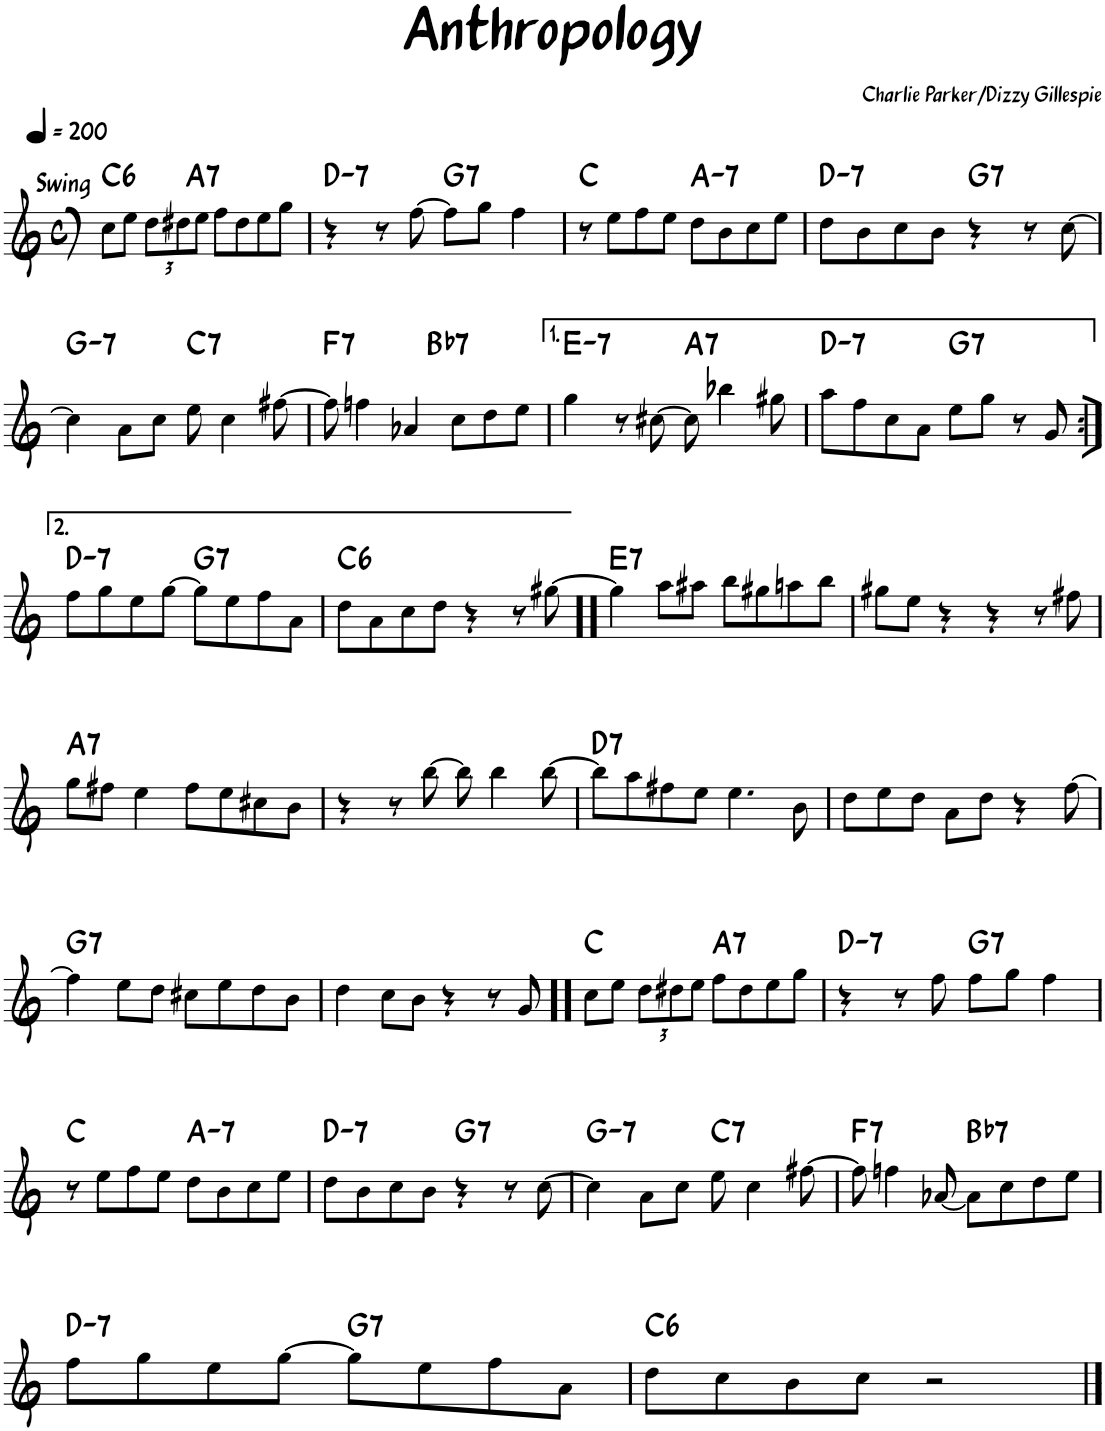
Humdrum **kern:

**kern	**harte
*part1	*part1
*staff1	*
*I"Tenor Saxophone	*
*I'T. Sax.	*
*clefG2	*
*Trd8c14	*
*k[]	*
*M4/4	*
*met(c)	*
*MM200	*
=1	=1
!LO:TX:a:B:t=Swing	!LO:H:kt=6
*^	*
8cc\L	4.ryy	C:maj6
8ee\J	.	.
*Xbrackettup	*	*
12dd\L	.	.
12dd#X\	.	.
!	!	!LO:H:kt=7
.	2ryy	A:7
12ee\J	.	.
8ff\L	.	.
8dd#\	.	.
8ee\	.	.
8gg\J	8ryy	.
=2	=2	=2
!	!	!LO:H:kt=7
*v	*v	*
4r	D:min7
8r	.
[8ff\	.
!	!LO:H:kt=7
8ff\L]	G:7
8gg\J	.
4ff\	.
=3	=3
8r	C:maj
8ee\L	.
8ff\	.
8ee\J	.
!	!LO:H:kt=7
8dd\L	A:min7
8b\	.
8cc\	.
8ee\J	.
=4	=4
!	!LO:H:kt=7
8dd\L	D:min7
8b\	.
8cc\	.
8b\J	.
!	!LO:H:kt=7
4r	G:7
8r	.
[8cc\	.
!!LO:LB:g=z
=5	=5
!	!LO:H:kt=7
4cc\]	G:min7
8a\L	.
8cc\J	.
!	!LO:H:kt=7
8ee\	C:7
4cc\	.
[8ff#X\	.
=6	=6
!	!LO:H:kt=7
*^	*
8ff#\]	2ryy	F:7
4ffn\	.	.
4a-X/	.	.
!	!	!LO:H:kt=7
.	2ryy	Bb:7
8cc\L	.	.
8dd\	.	.
8ee\J	.	.
=7	=7	=7
!	!	!LO:H:kt=7
*v	*v	*
4gg\	E:min7
8r	.
[8cc#X\	.
!	!LO:H:kt=7
8cc#\]	A:7
4bb-X\	.
8gg#X\	.
=8	=8
!	!LO:H:kt=7
8aa\L	D:min7
8ff\	.
8cc\	.
8a\J	.
!	!LO:H:kt=7
8ee\L	G:7
8gg\J	.
8r	.
8g/	.
!!LO:LB:g=z
=9:|!	=9:|!
!	!LO:H:kt=7
8ff\L	D:min7
8gg\	.
8ee\	.
[8gg\J	.
!	!LO:H:kt=7
8gg\L]	G:7
8ee\	.
8ff\	.
8a\J	.
=10	=10
!	!LO:H:kt=6
8dd\L	C:maj6
8a\	.
8cc\	.
8dd\J	.
4r	.
8r	.
[8gg#X\	.
=11!!	=11!!
!	!LO:H:kt=7
4gg#\]	E:7
8aa\L	.
8aa#X\J	.
8bb\L	.
8gg#X\	.
8aan\	.
8bb\J	.
=12	=12
8gg#X\L	.
8ee\J	.
4r	.
4r	.
8r	.
8ff#X\	.
!!LO:LB:g=z
=13	=13
!	!LO:H:kt=7
8gg\L	A:7
8ff#X\J	.
4ee\	.
8ff#\L	.
8ee\	.
8cc#X\	.
8b\J	.
=14	=14
4r	.
8r	.
[8bb\	.
8bb\]	.
4bb\	.
[8bb\	.
=15	=15
!	!LO:H:kt=7
8bb\L]	D:7
8aa\	.
8ff#X\	.
8ee\J	.
4.ee\	.
8b\	.
=16	=16
8dd\L	.
8ee\	.
8dd\J	.
8a\L	.
8dd\J	.
4r	.
[8ff\	.
!!LO:LB:g=z
=17	=17
!	!LO:H:kt=7
4ff\]	G:7
8ee\L	.
8dd\J	.
8cc#X\L	.
8ee\	.
8dd\	.
8b\J	.
=18	=18
4dd\	.
8cc\L	.
8b\J	.
4r	.
8r	.
8g/	.
=19!!	=19!!
8cc\L	C:maj
8ee\J	.
12dd\L	.
12dd#X\	.
12ee\J	.
!	!LO:H:kt=7
8ff\L	A:7
8dd#\	.
8ee\	.
8gg\J	.
=20	=20
!	!LO:H:kt=7
4r	D:min7
8r	.
8ff\	.
!	!LO:H:kt=7
8ff\L	G:7
8gg\J	.
4ff\	.
!!LO:LB:g=z
=21	=21
8r	C:maj
8ee\L	.
8ff\	.
8ee\J	.
!	!LO:H:kt=7
8dd\L	A:min7
8b\	.
8cc\	.
8ee\J	.
=22	=22
!	!LO:H:kt=7
8dd\L	D:min7
8b\	.
8cc\	.
8b\J	.
!	!LO:H:kt=7
4r	G:7
8r	.
[8cc\	.
=23	=23
!	!LO:H:kt=7
4cc\]	G:min7
8a\L	.
8cc\J	.
!	!LO:H:kt=7
8ee\	C:7
4cc\	.
[8ff#X\	.
=24	=24
!	!LO:H:kt=7
8ff#\]	F:7
4ffn\	.
[<8a-X/	.
!	!LO:H:kt=7
8a-\L]	Bb:7
8cc\	.
8dd\	.
8ee\J	.
!!LO:LB:g=z
=25	=25
!	!LO:H:kt=7
8ff\L	D:min7
8gg\	.
8ee\	.
[8gg\J	.
!	!LO:H:kt=7
8gg\L]	G:7
8ee\	.
8ff\	.
8a\J	.
=26	=26
!	!LO:H:kt=6
8dd\L	C:maj6
8cc\	.
8b\	.
8cc\J	.
2r	.
==	==
*-	*-
